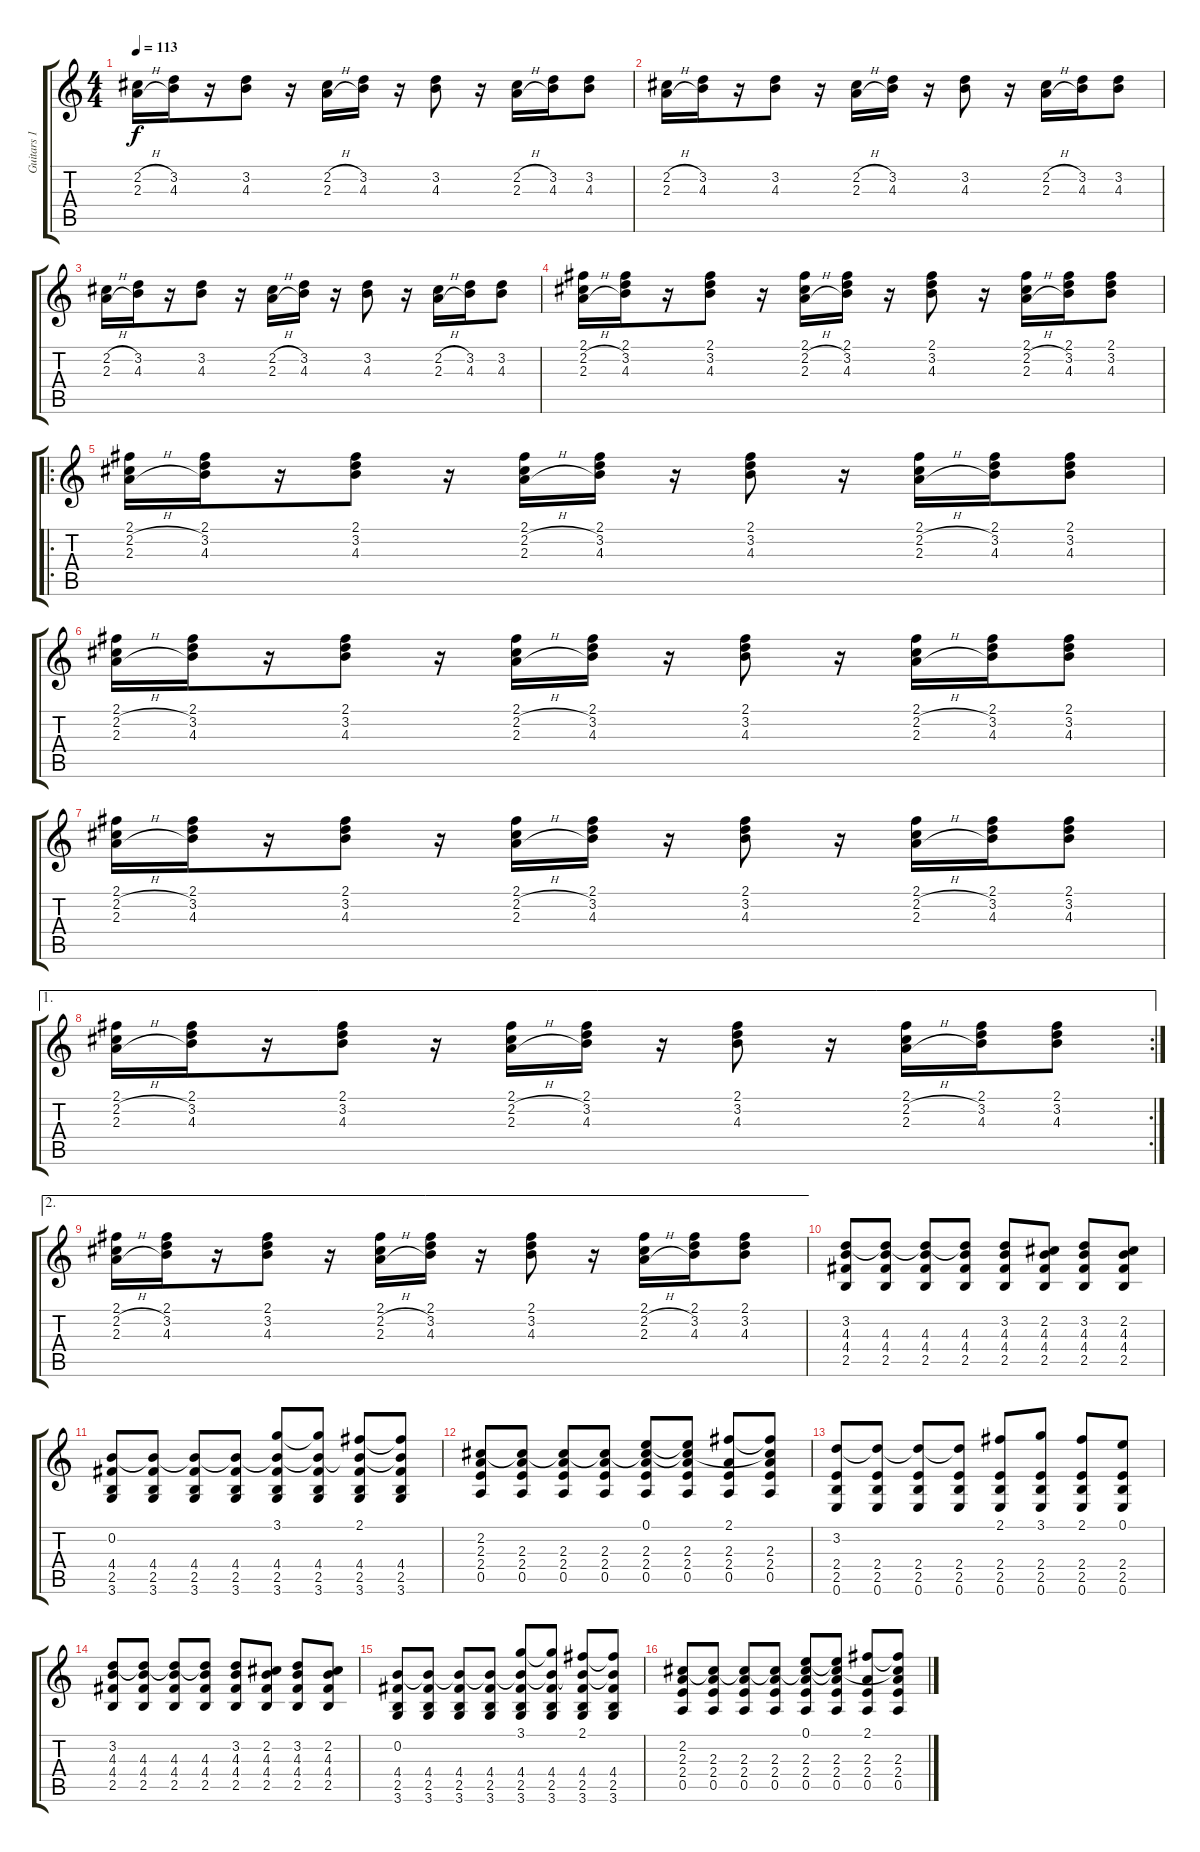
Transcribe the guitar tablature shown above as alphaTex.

\track ("Guitars 1" "Guitars 1") {instrument distortionguitar}
\staff {score tabs}
\tuning (E4 B3 G3 D3 A2 E2) {hide}
\ts (4 4)
\tempo 113
\clef g2
\ks c
(2.2{h} 2.3{h}).16{dy f volume 9 balance 16 instrument distortionguitar} (3.2 4.3).16 r.16 (3.2 4.3).8 r.16 (2.2{h} 2.3{h}).16 (3.2 4.3).16 r.16 (3.2 4.3).8 r.16 (2.2{h} 2.3{h}).16 (3.2 4.3).16 (3.2 4.3).8 |
(2.2{h} 2.3{h}).16{volume 10} (3.2 4.3).16 r.16 (3.2 4.3).8 r.16 (2.2{h} 2.3{h}).16 (3.2 4.3).16 r.16 (3.2 4.3).8 r.16 (2.2{h} 2.3{h}).16 (3.2 4.3).16 (3.2 4.3).8 |
(2.2{h} 2.3{h}).16{volume 11} (3.2 4.3).16 r.16 (3.2 4.3).8 r.16 (2.2{h} 2.3{h}).16 (3.2 4.3).16 r.16 (3.2 4.3).8 r.16 (2.2{h} 2.3{h}).16 (3.2 4.3).16 (3.2 4.3).8 |
(2.1 2.2{h} 2.3{h}).16{volume 13} (2.1 3.2 4.3).16 r.16 (2.1 3.2 4.3).8 r.16 (2.1 2.2{h} 2.3{h}).16 (2.1 3.2 4.3).16 r.16 (2.1 3.2 4.3).8 r.16 (2.1 2.2{h} 2.3{h}).16 (2.1 3.2 4.3).16 (2.1 3.2 4.3).8 |
\ro
(2.1 2.2{h} 2.3{h}).16{balance 8} (2.1 3.2 4.3).16 r.16 (2.1 3.2 4.3).8 r.16 (2.1 2.2{h} 2.3{h}).16 (2.1 3.2 4.3).16 r.16 (2.1 3.2 4.3).8 r.16 (2.1 2.2{h} 2.3{h}).16 (2.1 3.2 4.3).16 (2.1 3.2 4.3).8 |
(2.1 2.2{h} 2.3{h}).16 (2.1 3.2 4.3).16 r.16 (2.1 3.2 4.3).8 r.16 (2.1 2.2{h} 2.3{h}).16 (2.1 3.2 4.3).16 r.16 (2.1 3.2 4.3).8 r.16 (2.1 2.2{h} 2.3{h}).16 (2.1 3.2 4.3).16 (2.1 3.2 4.3).8 |
(2.1 2.2{h} 2.3{h}).16 (2.1 3.2 4.3).16 r.16 (2.1 3.2 4.3).8 r.16 (2.1 2.2{h} 2.3{h}).16 (2.1 3.2 4.3).16 r.16 (2.1 3.2 4.3).8 r.16 (2.1 2.2{h} 2.3{h}).16 (2.1 3.2 4.3).16 (2.1 3.2 4.3).8 |
\ae 1
\rc 2
(2.1 2.2{h} 2.3{h}).16 (2.1 3.2 4.3).16 r.16 (2.1 3.2 4.3).8 r.16 (2.1 2.2{h} 2.3{h}).16 (2.1 3.2 4.3).16 r.16 (2.1 3.2 4.3).8 r.16 (2.1 2.2{h} 2.3{h}).16 (2.1 3.2 4.3).16 (2.1 3.2 4.3).8 |
\ae 2
(2.1 2.2{h} 2.3{h}).16 (2.1 3.2 4.3).16 r.16 (2.1 3.2 4.3).8 r.16 (2.1 2.2{h} 2.3{h}).16 (2.1 3.2 4.3).16 r.16 (2.1 3.2 4.3).8 r.16 (2.1 2.2{h} 2.3{h}).16 (2.1 3.2 4.3).16 (2.1 3.2 4.3).8 |
(3.2 4.3 4.4 2.5).8 (3.2{t} 4.3 4.4 2.5).8 (3.2{t} 4.3 4.4 2.5).8 (3.2{t} 4.3 4.4 2.5).8 (3.2 4.3 4.4 2.5).8 (2.2 4.3 4.4 2.5).8 (3.2 4.3 4.4 2.5).8 (2.2 4.3 4.4 2.5).8 |
(0.2 4.4 2.5 3.6).8 (0.2{t} 4.4 2.5 3.6).8 (0.2{t} 4.4 2.5 3.6).8 (0.2{t} 4.4 2.5 3.6).8 (3.1 0.2{t} 4.4 2.5 3.6).8 (3.1{t} 0.2{t} 4.4 2.5 3.6).8 (2.1 0.2{t} 4.4 2.5 3.6).8 (2.1{t} 0.2{t} 4.4 2.5 3.6).8 |
(2.2 2.3 2.4 0.5).8 (2.2{t} 2.3 2.4 0.5).8 (2.2{t} 2.3 2.4 0.5).8 (2.2{t} 2.3 2.4 0.5).8 (0.1 2.2{t} 2.3 2.4 0.5).8 (0.1{t} 2.2{t} 2.3 2.4 0.5).8 (2.1 2.3 2.4 0.5).8 (2.1{t} 2.2{t} 2.3 2.4 0.5).8 |
(3.2 2.4 2.5 0.6).8 (3.2{t} 2.4 2.5 0.6).8 (3.2{t} 2.4 2.5 0.6).8 (3.2{t} 2.4 2.5 0.6).8 (2.1 2.4 2.5 0.6).8 (3.1 2.4 2.5 0.6).8 (2.1 2.4 2.5 0.6).8 (0.1 2.4 2.5 0.6).8 |
(3.2 4.3 4.4 2.5).8 (3.2{t} 4.3 4.4 2.5).8 (3.2{t} 4.3 4.4 2.5).8 (3.2{t} 4.3 4.4 2.5).8 (3.2 4.3 4.4 2.5).8 (2.2 4.3 4.4 2.5).8 (3.2 4.3 4.4 2.5).8 (2.2 4.3 4.4 2.5).8 |
(0.2 4.4 2.5 3.6).8 (0.2{t} 4.4 2.5 3.6).8 (0.2{t} 4.4 2.5 3.6).8 (0.2{t} 4.4 2.5 3.6).8 (3.1 0.2{t} 4.4 2.5 3.6).8 (3.1{t} 0.2{t} 4.4 2.5 3.6).8 (2.1 0.2{t} 4.4 2.5 3.6).8 (2.1{t} 0.2{t} 4.4 2.5 3.6).8 |
(2.2 2.3 2.4 0.5).8 (2.2{t} 2.3 2.4 0.5).8 (2.2{t} 2.3 2.4 0.5).8 (2.2{t} 2.3 2.4 0.5).8 (0.1 2.2{t} 2.3 2.4 0.5).8 (0.1{t} 2.2{t} 2.3 2.4 0.5).8 (2.1 2.3 2.4 0.5).8 (2.1{t} 2.2{t} 2.3 2.4 0.5).8
